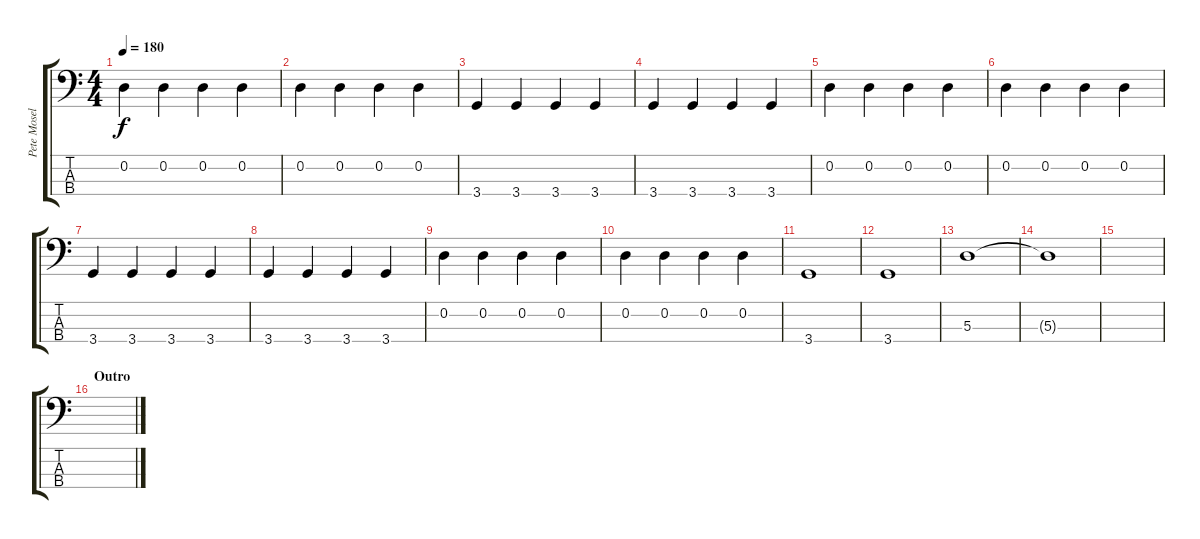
\track ("Pete Mosely (Bass)" "Pete Mosel") {instrument electricbasspick}
\staff {score tabs}
\tuning (G2 D2 A1 E1) {hide}
\ts (4 4)
\tempo 180
\clef f4
\ks c
0.2.4{dy f} 0.2.4 0.2.4 0.2.4 |
0.2.4 0.2.4 0.2.4 0.2.4 |
3.4.4 3.4.4 3.4.4 3.4.4 |
3.4.4 3.4.4 3.4.4 3.4.4 |
0.2.4 0.2.4 0.2.4 0.2.4 |
0.2.4 0.2.4 0.2.4 0.2.4 |
3.4.4 3.4.4 3.4.4 3.4.4 |
3.4.4 3.4.4 3.4.4 3.4.4 |
0.2.4 0.2.4 0.2.4 0.2.4 |
0.2.4 0.2.4 0.2.4 0.2.4 |
3.4.1 |
3.4.1 |
5.3.1 |
5.3{t}.1 |
|
\section ("" "Outro")
